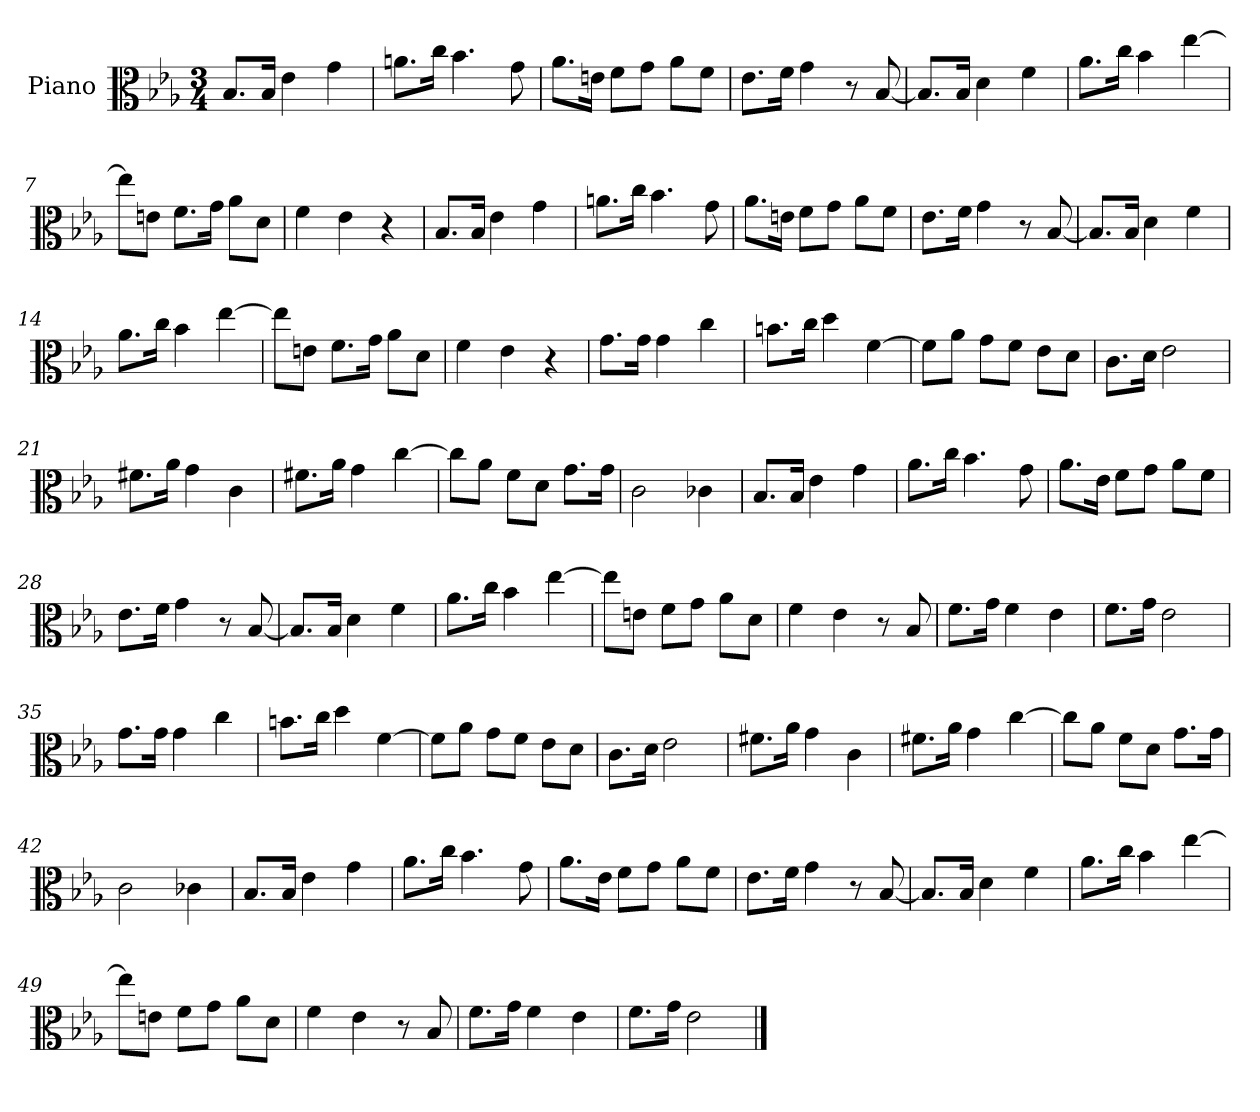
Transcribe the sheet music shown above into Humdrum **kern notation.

**kern
*part1
*staff1
*I"Piano
*I'Pno
*clefC3
*k[b-e-a-]
*M3/4
=1
8.B-/L
16B-/Jk
4e-\
4g\
=2
8.an\L
16cc\Jk
4.b-\
8g\
=3
8.a-\L
16en\Jk
8f\L
8g\J
8a-\L
8f\J
=4
8.e-\L
16f\Jk
4g\
8r
[8B-/
=5
8.B-/L]
16B-/Jk
4d\
4f\
=6
8.a-\L
16cc\Jk
4b-\
[4ee-\
=7
8ee-\L]
8en\J
8.f\L
16g\Jk
8a-\L
8d\J
=8
4f\
4e-\
4r
=9
8.B-/L
16B-/Jk
4e-\
4g\
=10
8.an\L
16cc\Jk
4.b-\
8g\
=11
8.a-\L
16en\Jk
8f\L
8g\J
8a-\L
8f\J
=12
8.e-\L
16f\Jk
4g\
8r
[8B-/
=13
8.B-/L]
16B-/Jk
4d\
4f\
=14
8.a-\L
16cc\Jk
4b-\
[4ee-\
=15
8ee-\L]
8en\J
8.f\L
16g\Jk
8a-\L
8d\J
=16
4f\
4e-\
4r
=17
8.g\L
16g\Jk
4g\
4cc\
=18
8.bn\L
16cc\Jk
4dd\
[4f\
=19
8f\L]
8a-\J
8g\L
8f\J
8e-\L
8d\J
=20
8.c\L
16d\Jk
2e-\
=21
8.f#X\L
16a-\Jk
4g\
4c\
=22
8.f#X\L
16a-\Jk
4g\
[4cc\
=23
8cc\L]
8a-\J
8f\L
8d\J
8.g\L
16g\Jk
=24
2c\
4c-X\
=25
8.B-/L
16B-/Jk
4e-\
4g\
=26
8.a-\L
16cc\Jk
4.b-\
8g\
=27
8.a-\L
16e-\Jk
8f\L
8g\J
8a-\L
8f\J
=28
8.e-\L
16f\Jk
4g\
8r
[8B-/
=29
8.B-/L]
16B-/Jk
4d\
4f\
=30
8.a-\L
16cc\Jk
4b-\
[4ee-\
=31
8ee-\L]
8en\J
8f\L
8g\J
8a-\L
8d\J
=32
4f\
4e-\
8r
8B-/
=33
8.f\L
16g\Jk
4f\
4e-\
=34
8.f\L
16g\Jk
2e-\
=35
8.g\L
16g\Jk
4g\
4cc\
=36
8.bn\L
16cc\Jk
4dd\
[4f\
=37
8f\L]
8a-\J
8g\L
8f\J
8e-\L
8d\J
=38
8.c\L
16d\Jk
2e-\
=39
8.f#X\L
16a-\Jk
4g\
4c\
=40
8.f#X\L
16a-\Jk
4g\
[4cc\
=41
8cc\L]
8a-\J
8f\L
8d\J
8.g\L
16g\Jk
=42
2c\
4c-X\
=43
8.B-/L
16B-/Jk
4e-\
4g\
=44
8.a-\L
16cc\Jk
4.b-\
8g\
=45
8.a-\L
16e-\Jk
8f\L
8g\J
8a-\L
8f\J
=46
8.e-\L
16f\Jk
4g\
8r
[8B-/
=47
8.B-/L]
16B-/Jk
4d\
4f\
=48
8.a-\L
16cc\Jk
4b-\
[4ee-\
=49
8ee-\L]
8en\J
8f\L
8g\J
8a-\L
8d\J
=50
4f\
4e-\
8r
8B-/
=51
8.f\L
16g\Jk
4f\
4e-\
=52
8.f\L
16g\Jk
2e-\
==
*-
